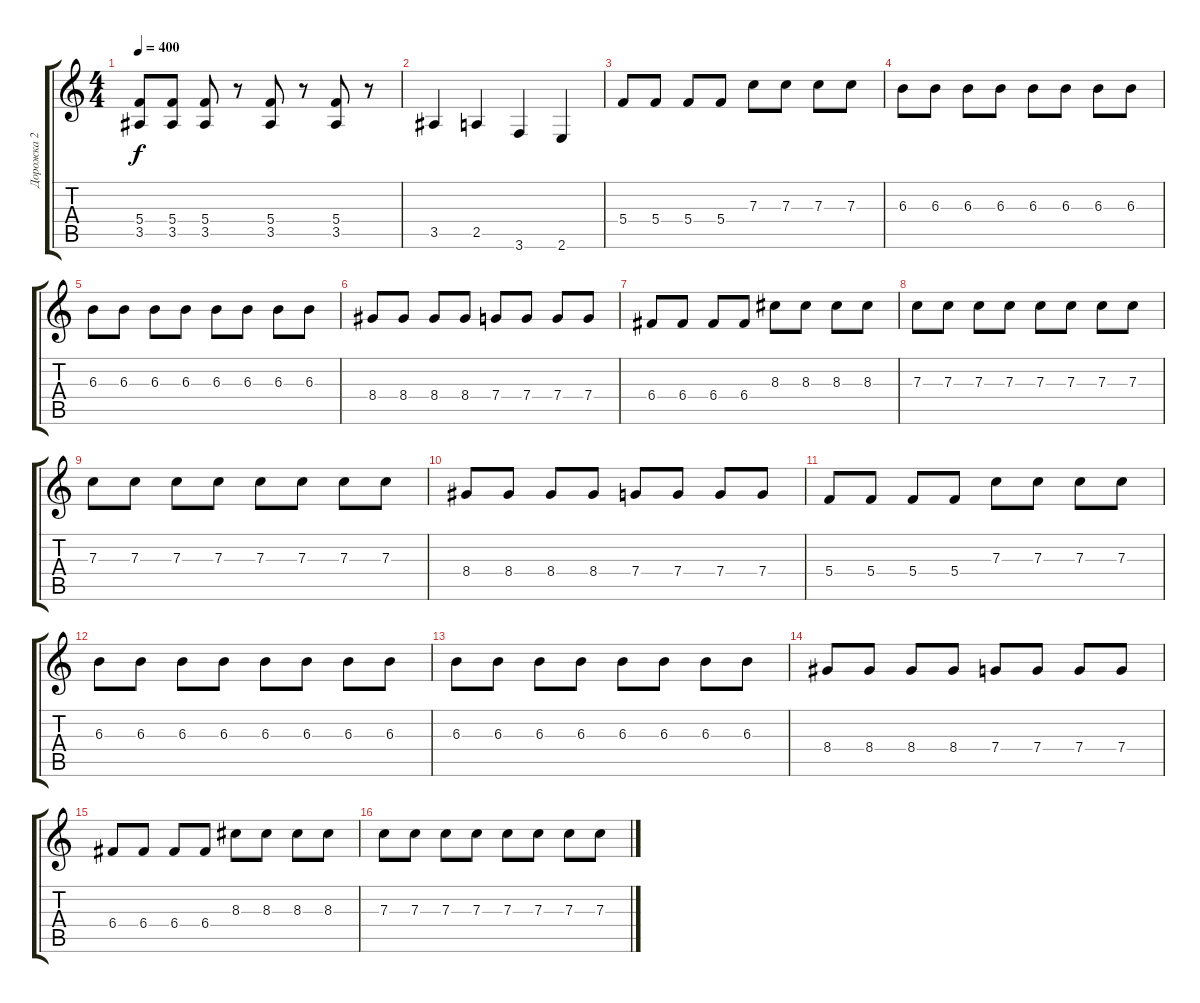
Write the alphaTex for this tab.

\track ("Дорожка 2" "Дорожка 2") {instrument overdrivenguitar}
\staff {score tabs}
\tuning (D4 A3 F3 C3 G2 D2) {hide}
\ts (4 4)
\tempo 400
\clef g2
\ks c
(5.4 3.5).8{dy f} (5.4 3.5).8 (5.4 3.5).8 r.8 (5.4 3.5).8 r.8 (5.4 3.5).8 r.8 |
3.5.4 2.5.4 3.6.4 2.6.4 |
5.4.8 5.4.8 5.4.8 5.4.8 7.3.8 7.3.8 7.3.8 7.3.8 |
6.3.8 6.3.8 6.3.8 6.3.8 6.3.8 6.3.8 6.3.8 6.3.8 |
6.3.8 6.3.8 6.3.8 6.3.8 6.3.8 6.3.8 6.3.8 6.3.8 |
8.4.8 8.4.8 8.4.8 8.4.8 7.4.8 7.4.8 7.4.8 7.4.8 |
6.4.8 6.4.8 6.4.8 6.4.8 8.3.8 8.3.8 8.3.8 8.3.8 |
7.3.8 7.3.8 7.3.8 7.3.8 7.3.8 7.3.8 7.3.8 7.3.8 |
7.3.8 7.3.8 7.3.8 7.3.8 7.3.8 7.3.8 7.3.8 7.3.8 |
8.4.8 8.4.8 8.4.8 8.4.8 7.4.8 7.4.8 7.4.8 7.4.8 |
5.4.8 5.4.8 5.4.8 5.4.8 7.3.8 7.3.8 7.3.8 7.3.8 |
6.3.8 6.3.8 6.3.8 6.3.8 6.3.8 6.3.8 6.3.8 6.3.8 |
6.3.8 6.3.8 6.3.8 6.3.8 6.3.8 6.3.8 6.3.8 6.3.8 |
8.4.8 8.4.8 8.4.8 8.4.8 7.4.8 7.4.8 7.4.8 7.4.8 |
6.4.8 6.4.8 6.4.8 6.4.8 8.3.8 8.3.8 8.3.8 8.3.8 |
7.3.8 7.3.8 7.3.8 7.3.8 7.3.8 7.3.8 7.3.8 7.3.8
